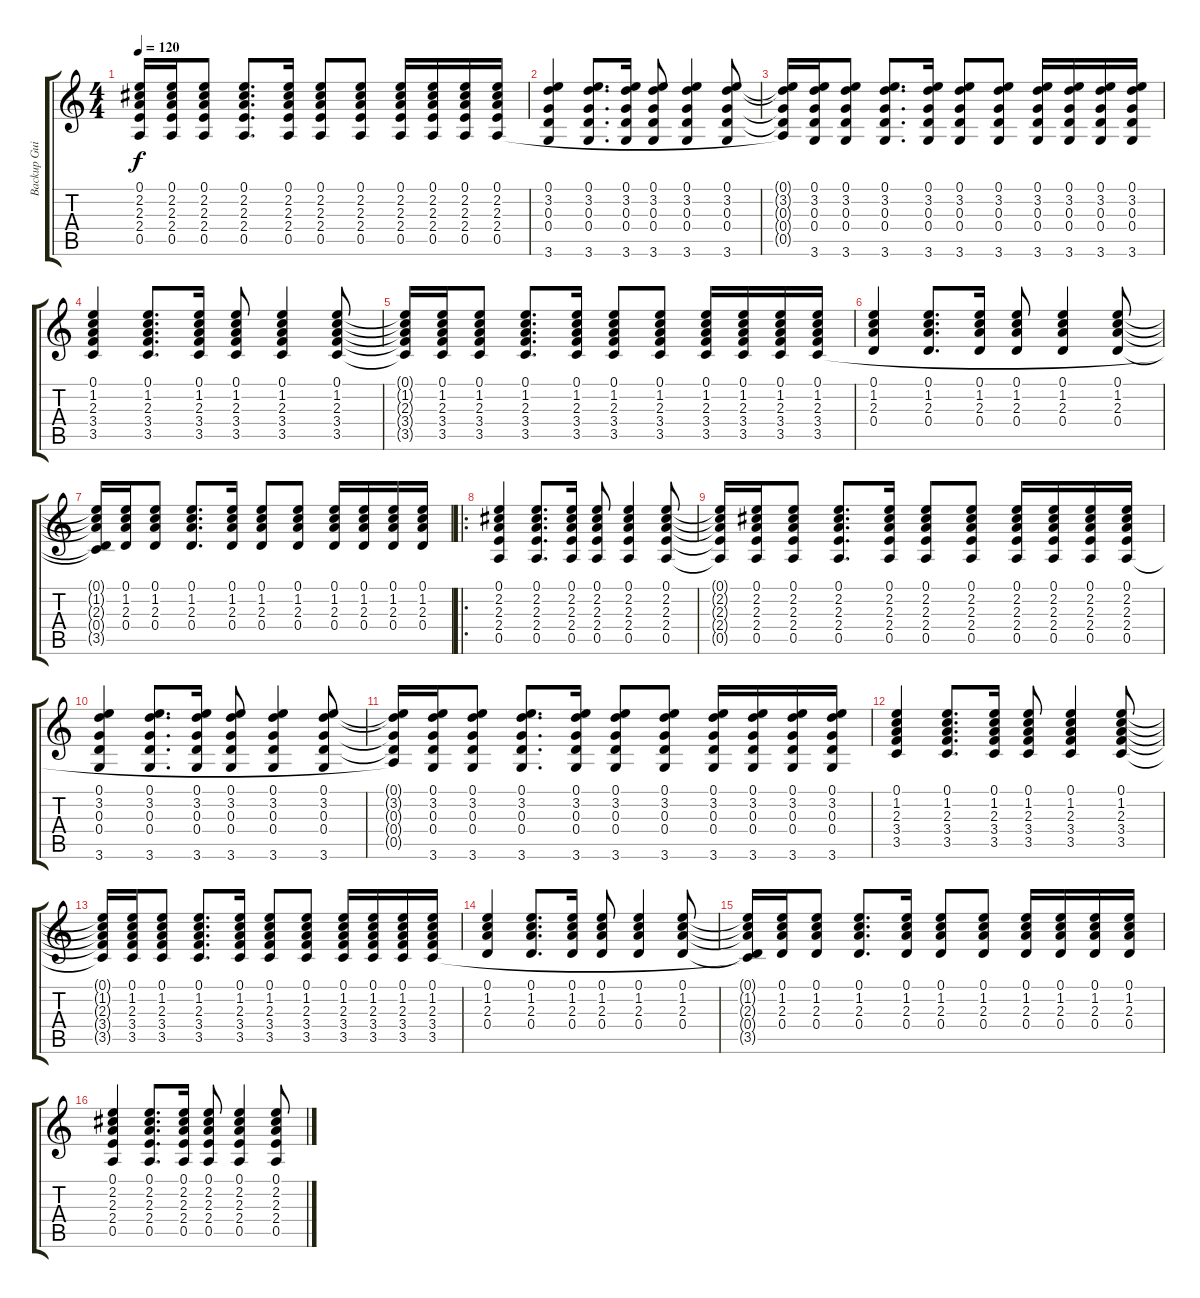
\track ("Backup Guitar" "Backup Gui") {instrument electricguitarclean}
\staff {score tabs}
\tuning (E4 B3 G3 D3 A2 E2) {hide}
\ts (4 4)
\tempo 120
\clef g2
\ks c
(0.1{t} 2.2{t} 2.3{t} 2.4{t} 0.5{t}).16{dy f} (0.1 2.2 2.3 2.4 0.5).16 (0.1 2.2 2.3 2.4 0.5).8 (0.1 2.2 2.3 2.4 0.5).8{d} (0.1 2.2 2.3 2.4 0.5).16 (0.1 2.2 2.3 2.4 0.5).8 (0.1 2.2 2.3 2.4 0.5).8 (0.1 2.2 2.3 2.4 0.5).16 (0.1 2.2 2.3 2.4 0.5).16 (0.1 2.2 2.3 2.4 0.5).16 (0.1 2.2 2.3 2.4 0.5).16 |
(0.1 3.2 0.3 0.4 3.6).4 (0.1 3.2 0.3 0.4 3.6).8{d} (0.1 3.2 0.3 0.4 3.6).16 (0.1 3.2 0.3 0.4 3.6).8 (0.1 3.2 0.3 0.4 3.6).4 (0.1 3.2 0.3 0.4 3.6).8 |
(0.1{t} 3.2{t} 0.3{t} 0.4{t} 0.5{t}).16 (0.1 3.2 0.3 0.4 3.6).16 (0.1 3.2 0.3 0.4 3.6).8 (0.1 3.2 0.3 0.4 3.6).8{d} (0.1 3.2 0.3 0.4 3.6).16 (0.1 3.2 0.3 0.4 3.6).8 (0.1 3.2 0.3 0.4 3.6).8 (0.1 3.2 0.3 0.4 3.6).16 (0.1 3.2 0.3 0.4 3.6).16 (0.1 3.2 0.3 0.4 3.6).16 (0.1 3.2 0.3 0.4 3.6).16 |
(0.1 1.2 2.3 3.4 3.5).4 (0.1 1.2 2.3 3.4 3.5).8{d} (0.1 1.2 2.3 3.4 3.5).16 (0.1 1.2 2.3 3.4 3.5).8 (0.1 1.2 2.3 3.4 3.5).4 (0.1 1.2 2.3 3.4 3.5).8 |
(0.1{t} 1.2{t} 2.3{t} 3.4{t} 3.5{t}).16 (0.1 1.2 2.3 3.4 3.5).16 (0.1 1.2 2.3 3.4 3.5).8 (0.1 1.2 2.3 3.4 3.5).8{d} (0.1 1.2 2.3 3.4 3.5).16 (0.1 1.2 2.3 3.4 3.5).8 (0.1 1.2 2.3 3.4 3.5).8 (0.1 1.2 2.3 3.4 3.5).16 (0.1 1.2 2.3 3.4 3.5).16 (0.1 1.2 2.3 3.4 3.5).16 (0.1 1.2 2.3 3.4 3.5).16 |
(0.1 1.2 2.3 0.4).4 (0.1 1.2 2.3 0.4).8{d} (0.1 1.2 2.3 0.4).16 (0.1 1.2 2.3 0.4).8 (0.1 1.2 2.3 0.4).4 (0.1 1.2 2.3 0.4).8 |
(0.1{t} 1.2{t} 2.3{t} 0.4{t} 3.5{t}).16 (0.1 1.2 2.3 0.4).16 (0.1 1.2 2.3 0.4).8 (0.1 1.2 2.3 0.4).8{d} (0.1 1.2 2.3 0.4).16 (0.1 1.2 2.3 0.4).8 (0.1 1.2 2.3 0.4).8 (0.1 1.2 2.3 0.4).16 (0.1 1.2 2.3 0.4).16 (0.1 1.2 2.3 0.4).16 (0.1 1.2 2.3 0.4).16 |
\ro
(0.1 2.2 2.3 2.4 0.5).4 (0.1 2.2 2.3 2.4 0.5).8{d} (0.1 2.2 2.3 2.4 0.5).16 (0.1 2.2 2.3 2.4 0.5).8 (0.1 2.2 2.3 2.4 0.5).4 (0.1 2.2 2.3 2.4 0.5).8 |
(0.1{t} 2.2{t} 2.3{t} 2.4{t} 0.5{t}).16 (0.1 2.2 2.3 2.4 0.5).16 (0.1 2.2 2.3 2.4 0.5).8 (0.1 2.2 2.3 2.4 0.5).8{d} (0.1 2.2 2.3 2.4 0.5).16 (0.1 2.2 2.3 2.4 0.5).8 (0.1 2.2 2.3 2.4 0.5).8 (0.1 2.2 2.3 2.4 0.5).16 (0.1 2.2 2.3 2.4 0.5).16 (0.1 2.2 2.3 2.4 0.5).16 (0.1 2.2 2.3 2.4 0.5).16 |
(0.1 3.2 0.3 0.4 3.6).4 (0.1 3.2 0.3 0.4 3.6).8{d} (0.1 3.2 0.3 0.4 3.6).16 (0.1 3.2 0.3 0.4 3.6).8 (0.1 3.2 0.3 0.4 3.6).4 (0.1 3.2 0.3 0.4 3.6).8 |
(0.1{t} 3.2{t} 0.3{t} 0.4{t} 0.5{t}).16 (0.1 3.2 0.3 0.4 3.6).16 (0.1 3.2 0.3 0.4 3.6).8 (0.1 3.2 0.3 0.4 3.6).8{d} (0.1 3.2 0.3 0.4 3.6).16 (0.1 3.2 0.3 0.4 3.6).8 (0.1 3.2 0.3 0.4 3.6).8 (0.1 3.2 0.3 0.4 3.6).16 (0.1 3.2 0.3 0.4 3.6).16 (0.1 3.2 0.3 0.4 3.6).16 (0.1 3.2 0.3 0.4 3.6).16 |
(0.1 1.2 2.3 3.4 3.5).4 (0.1 1.2 2.3 3.4 3.5).8{d} (0.1 1.2 2.3 3.4 3.5).16 (0.1 1.2 2.3 3.4 3.5).8 (0.1 1.2 2.3 3.4 3.5).4 (0.1 1.2 2.3 3.4 3.5).8 |
(0.1{t} 1.2{t} 2.3{t} 3.4{t} 3.5{t}).16 (0.1 1.2 2.3 3.4 3.5).16 (0.1 1.2 2.3 3.4 3.5).8 (0.1 1.2 2.3 3.4 3.5).8{d} (0.1 1.2 2.3 3.4 3.5).16 (0.1 1.2 2.3 3.4 3.5).8 (0.1 1.2 2.3 3.4 3.5).8 (0.1 1.2 2.3 3.4 3.5).16 (0.1 1.2 2.3 3.4 3.5).16 (0.1 1.2 2.3 3.4 3.5).16 (0.1 1.2 2.3 3.4 3.5).16 |
(0.1 1.2 2.3 0.4).4 (0.1 1.2 2.3 0.4).8{d} (0.1 1.2 2.3 0.4).16 (0.1 1.2 2.3 0.4).8 (0.1 1.2 2.3 0.4).4 (0.1 1.2 2.3 0.4).8 |
(0.1{t} 1.2{t} 2.3{t} 0.4{t} 3.5{t}).16 (0.1 1.2 2.3 0.4).16 (0.1 1.2 2.3 0.4).8 (0.1 1.2 2.3 0.4).8{d} (0.1 1.2 2.3 0.4).16 (0.1 1.2 2.3 0.4).8 (0.1 1.2 2.3 0.4).8 (0.1 1.2 2.3 0.4).16 (0.1 1.2 2.3 0.4).16 (0.1 1.2 2.3 0.4).16 (0.1 1.2 2.3 0.4).16 |
(0.1 2.2 2.3 2.4 0.5).4 (0.1 2.2 2.3 2.4 0.5).8{d} (0.1 2.2 2.3 2.4 0.5).16 (0.1 2.2 2.3 2.4 0.5).8 (0.1 2.2 2.3 2.4 0.5).4 (0.1 2.2 2.3 2.4 0.5).8
